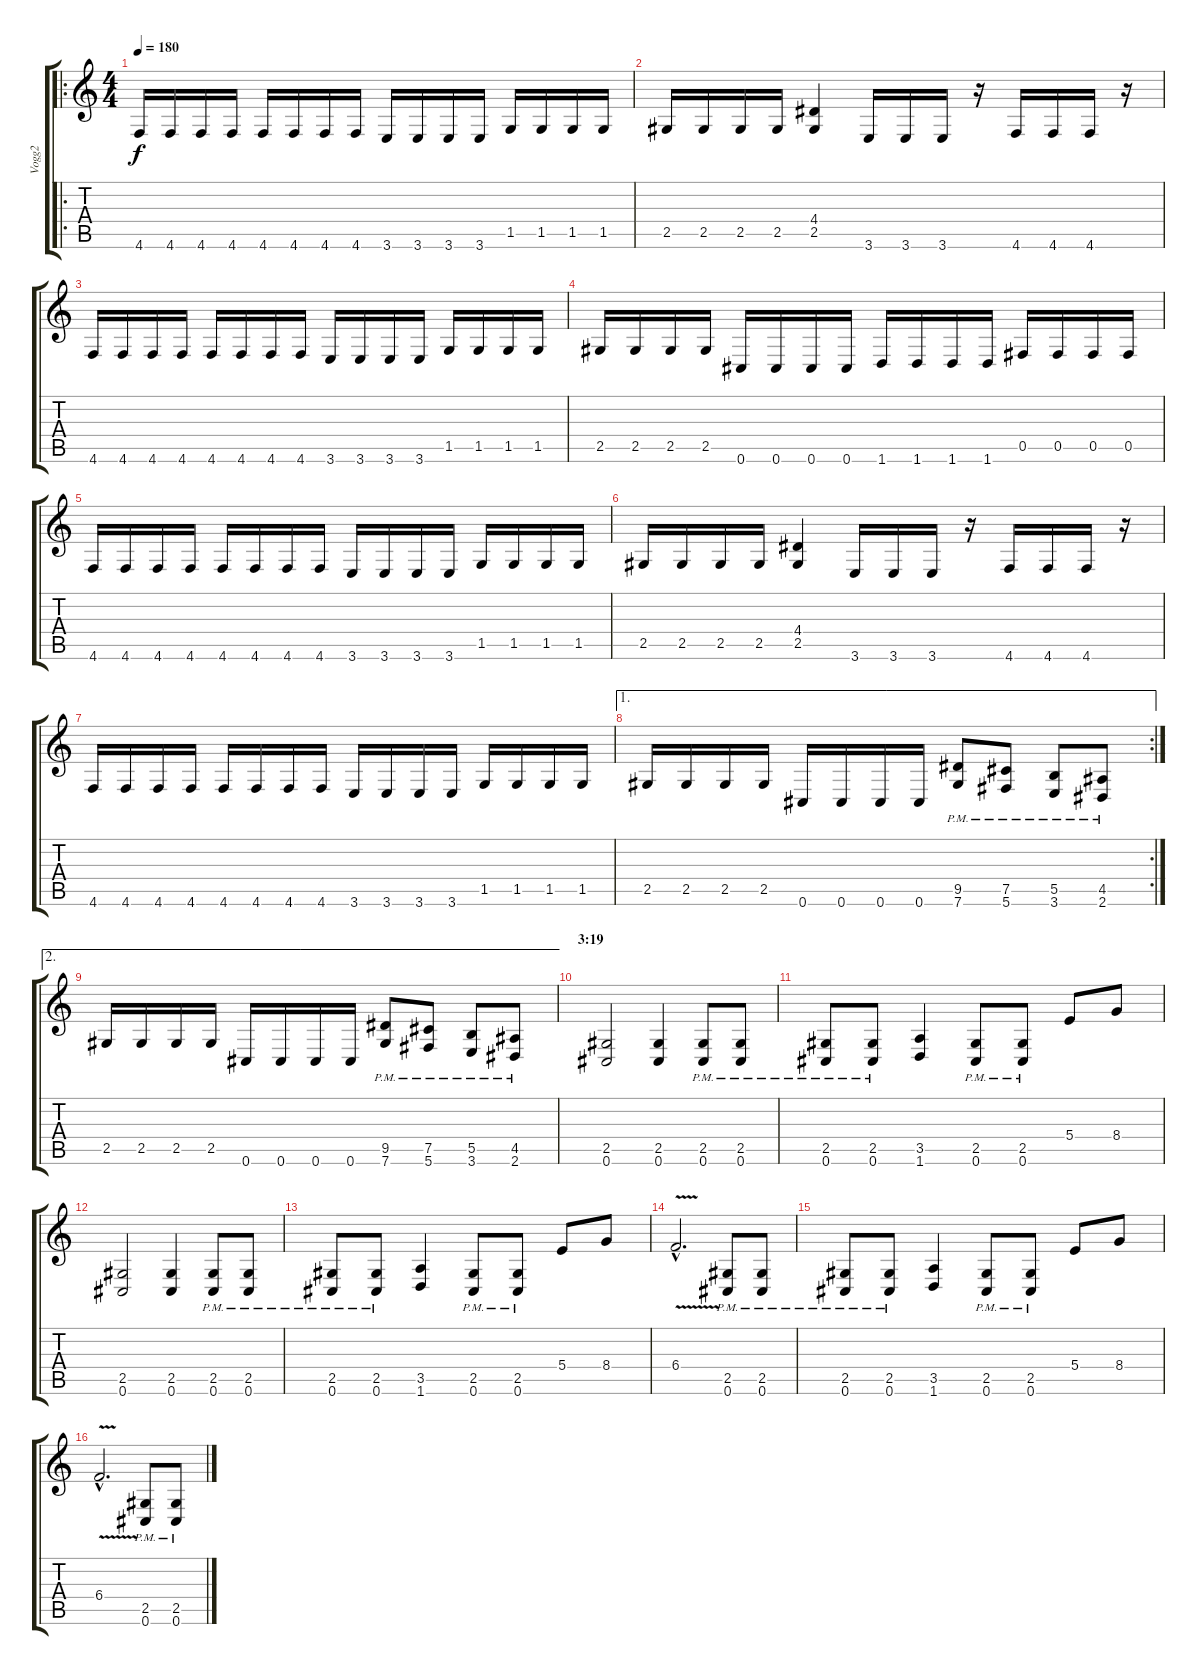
\track ("Vogg2" "Vogg2") {instrument distortionguitar}
\staff {score tabs}
\tuning (Db4 Ab3 E3 B2 Gb2 Db2) {hide}
\ro
\ts (4 4)
\tempo 180
\clef g2
\ks c
4.6.16{dy f} 4.6.16 4.6.16 4.6.16 4.6.16 4.6.16 4.6.16 4.6.16 3.6.16 3.6.16 3.6.16 3.6.16 1.5.16 1.5.16 1.5.16 1.5.16 |
2.5.16 2.5.16 2.5.16 2.5.16 (4.4 2.5).4 3.6.16 3.6.16 3.6.16 r.16 4.6.16 4.6.16 4.6.16 r.16 |
4.6.16 4.6.16 4.6.16 4.6.16 4.6.16 4.6.16 4.6.16 4.6.16 3.6.16 3.6.16 3.6.16 3.6.16 1.5.16 1.5.16 1.5.16 1.5.16 |
2.5.16 2.5.16 2.5.16 2.5.16 0.6.16 0.6.16 0.6.16 0.6.16 1.6.16 1.6.16 1.6.16 1.6.16 0.5.16 0.5.16 0.5.16 0.5.16 |
4.6.16 4.6.16 4.6.16 4.6.16 4.6.16 4.6.16 4.6.16 4.6.16 3.6.16 3.6.16 3.6.16 3.6.16 1.5.16 1.5.16 1.5.16 1.5.16 |
2.5.16 2.5.16 2.5.16 2.5.16 (4.4 2.5).4 3.6.16 3.6.16 3.6.16 r.16 4.6.16 4.6.16 4.6.16 r.16 |
4.6.16 4.6.16 4.6.16 4.6.16 4.6.16 4.6.16 4.6.16 4.6.16 3.6.16 3.6.16 3.6.16 3.6.16 1.5.16 1.5.16 1.5.16 1.5.16 |
\ae 1
\rc 2
2.5.16 2.5.16 2.5.16 2.5.16 0.6.16 0.6.16 0.6.16 0.6.16 (9.5{pm} 7.6{pm}).8 (7.5{pm} 5.6{pm}).8 (5.5{pm} 3.6{pm}).8 (4.5{pm} 2.6{pm}).8 |
\ae 2
2.5.16 2.5.16 2.5.16 2.5.16 0.6.16 0.6.16 0.6.16 0.6.16 (9.5{pm} 7.6{pm}).8 (7.5{pm} 5.6{pm}).8 (5.5{pm} 3.6{pm}).8 (4.5{pm} 2.6{pm}).8 |
\section ("" "3:19")
(2.5 0.6).2 (2.5 0.6).4 (2.5{pm} 0.6{pm}).8 (2.5{pm} 0.6{pm}).8 |
(2.5{pm} 0.6{pm}).8 (2.5{pm} 0.6{pm}).8 (3.5 1.6).4 (2.5{pm} 0.6{pm}).8 (2.5{pm} 0.6{pm}).8 5.4.8 8.4.8 |
(2.5 0.6).2 (2.5 0.6).4 (2.5{pm} 0.6{pm}).8 (2.5{pm} 0.6{pm}).8 |
(2.5{pm} 0.6{pm}).8 (2.5{pm} 0.6{pm}).8 (3.5 1.6).4 (2.5{pm} 0.6{pm}).8 (2.5{pm} 0.6{pm}).8 5.4.8 8.4.8 |
6.4{v hac}.2{d} (2.5{pm} 0.6{pm}).8 (2.5{pm} 0.6{pm}).8 |
(2.5{pm} 0.6{pm}).8 (2.5{pm} 0.6{pm}).8 (3.5 1.6).4 (2.5{pm} 0.6{pm}).8 (2.5{pm} 0.6{pm}).8 5.4.8 8.4.8 |
6.4{v hac}.2{d} (2.5{pm} 0.6{pm}).8 (2.5{pm} 0.6{pm}).8
